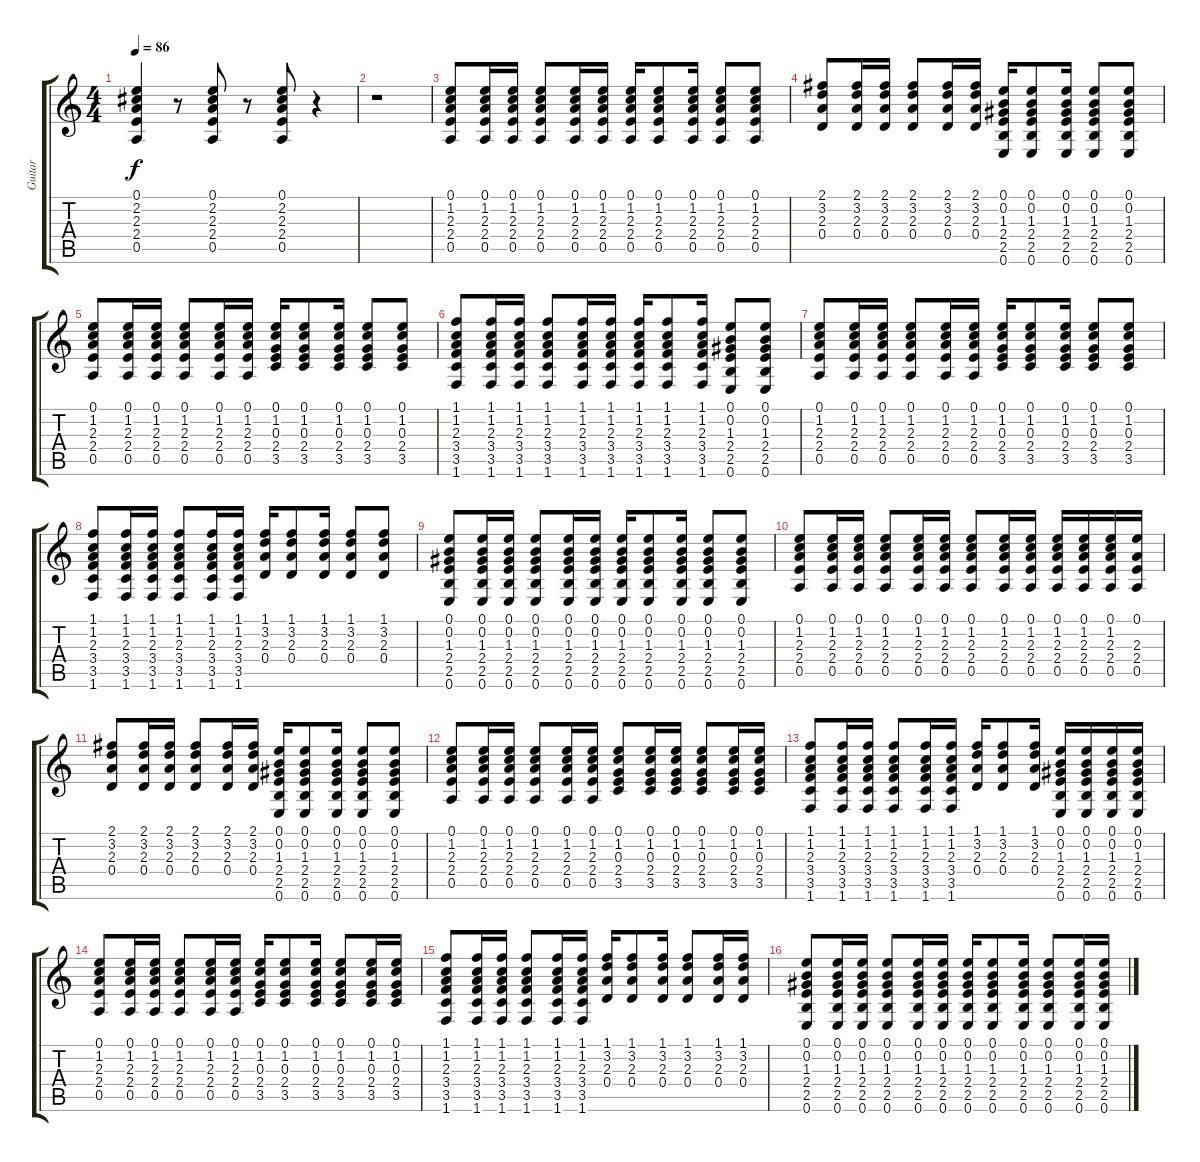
\track ("Guitar" "Guitar") {instrument acousticguitarsteel}
\staff {score tabs}
\tuning (E4 B3 G3 D3 A2 E2) {hide}
\ts (4 4)
\tempo 86
\clef g2
\ks c
(0.1 2.2 2.3 2.4 0.5).4{dy f} r.8 (0.1 2.2 2.3 2.4 0.5).8 r.8 (0.1 2.2 2.3 2.4 0.5).8 r.4 |
r.1 |
(0.1 1.2 2.3 2.4 0.5).8 (0.1 1.2 2.3 2.4 0.5).16 (0.1 1.2 2.3 2.4 0.5).16 (0.1 1.2 2.3 2.4 0.5).8 (0.1 1.2 2.3 2.4 0.5).16 (0.1 1.2 2.3 2.4 0.5).16 (0.1 1.2 2.3 2.4 0.5).16 (0.1 1.2 2.3 2.4 0.5).8 (0.1 1.2 2.3 2.4 0.5).16 (0.1 1.2 2.3 2.4 0.5).8 (0.1 1.2 2.3 2.4 0.5).8 |
(2.1 3.2 2.3 0.4).8 (2.1 3.2 2.3 0.4).16 (2.1 3.2 2.3 0.4).16 (2.1 3.2 2.3 0.4).8 (2.1 3.2 2.3 0.4).16 (2.1 3.2 2.3 0.4).16 (0.1 0.2 1.3 2.4 2.5 0.6).16 (0.1 0.2 1.3 2.4 2.5 0.6).8 (0.1 0.2 1.3 2.4 2.5 0.6).16 (0.1 0.2 1.3 2.4 2.5 0.6).8 (0.1 0.2 1.3 2.4 2.5 0.6).8 |
(0.1 1.2 2.3 2.4 0.5).8 (0.1 1.2 2.3 2.4 0.5).16 (0.1 1.2 2.3 2.4 0.5).16 (0.1 1.2 2.3 2.4 0.5).8 (0.1 1.2 2.3 2.4 0.5).16 (0.1 1.2 2.3 2.4 0.5).16 (0.1 1.2 0.3 2.4 3.5).16 (0.1 1.2 0.3 2.4 3.5).8 (0.1 1.2 0.3 2.4 3.5).16 (0.1 1.2 0.3 2.4 3.5).8 (0.1 1.2 0.3 2.4 3.5).8 |
(1.1 1.2 2.3 3.4 3.5 1.6).8 (1.1 1.2 2.3 3.4 3.5 1.6).16 (1.1 1.2 2.3 3.4 3.5 1.6).16 (1.1 1.2 2.3 3.4 3.5 1.6).8 (1.1 1.2 2.3 3.4 3.5 1.6).16 (1.1 1.2 2.3 3.4 3.5 1.6).16 (1.1 1.2 2.3 3.4 3.5 1.6).16 (1.1 1.2 2.3 3.4 3.5 1.6).8 (1.1 1.2 2.3 3.4 3.5 1.6).16 (0.1 0.2 1.3 2.4 2.5 0.6).8 (0.1 0.2 1.3 2.4 2.5 0.6).8 |
(0.1 1.2 2.3 2.4 0.5).8 (0.1 1.2 2.3 2.4 0.5).16 (0.1 1.2 2.3 2.4 0.5).16 (0.1 1.2 2.3 2.4 0.5).8 (0.1 1.2 2.3 2.4 0.5).16 (0.1 1.2 2.3 2.4 0.5).16 (0.1 1.2 0.3 2.4 3.5).16 (0.1 1.2 0.3 2.4 3.5).8 (0.1 1.2 0.3 2.4 3.5).16 (0.1 1.2 0.3 2.4 3.5).8 (0.1 1.2 0.3 2.4 3.5).8 |
(1.1 1.2 2.3 3.4 3.5 1.6).8 (1.1 1.2 2.3 3.4 3.5 1.6).16 (1.1 1.2 2.3 3.4 3.5 1.6).16 (1.1 1.2 2.3 3.4 3.5 1.6).8 (1.1 1.2 2.3 3.4 3.5 1.6).16 (1.1 1.2 2.3 3.4 3.5 1.6).16 (1.1 3.2 2.3 0.4).16 (1.1 3.2 2.3 0.4).8 (1.1 3.2 2.3 0.4).16 (1.1 3.2 2.3 0.4).8 (1.1 3.2 2.3 0.4).8 |
(0.1 0.2 1.3 2.4 2.5 0.6).8 (0.1 0.2 1.3 2.4 2.5 0.6).16 (0.1 0.2 1.3 2.4 2.5 0.6).16 (0.1 0.2 1.3 2.4 2.5 0.6).8 (0.1 0.2 1.3 2.4 2.5 0.6).16 (0.1 0.2 1.3 2.4 2.5 0.6).16 (0.1 0.2 1.3 2.4 2.5 0.6).16 (0.1 0.2 1.3 2.4 2.5 0.6).8 (0.1 0.2 1.3 2.4 2.5 0.6).16 (0.1 0.2 1.3 2.4 2.5 0.6).8 (0.1 0.2 1.3 2.4 2.5 0.6).8 |
(0.1 1.2 2.3 2.4 0.5).8 (0.1 1.2 2.3 2.4 0.5).16 (0.1 1.2 2.3 2.4 0.5).16 (0.1 1.2 2.3 2.4 0.5).8 (0.1 1.2 2.3 2.4 0.5).16 (0.1 1.2 2.3 2.4 0.5).16 (0.1 1.2 2.3 2.4 0.5).8 (0.1 1.2 2.3 2.4 0.5).16 (0.1 1.2 2.3 2.4 0.5).16 (0.1 1.2 2.3 2.4 0.5).16 (0.1 1.2 2.3 2.4 0.5).16 (0.1 1.2 2.3 2.4 0.5).16 (0.1 2.3 2.4 0.5).16 |
(2.1 3.2 2.3 0.4).8 (2.1 3.2 2.3 0.4).16 (2.1 3.2 2.3 0.4).16 (2.1 3.2 2.3 0.4).8 (2.1 3.2 2.3 0.4).16 (2.1 3.2 2.3 0.4).16 (0.1 0.2 1.3 2.4 2.5 0.6).16 (0.1 0.2 1.3 2.4 2.5 0.6).8 (0.1 0.2 1.3 2.4 2.5 0.6).16 (0.1 0.2 1.3 2.4 2.5 0.6).8 (0.1 0.2 1.3 2.4 2.5 0.6).8 |
(0.1 1.2 2.3 2.4 0.5).8 (0.1 1.2 2.3 2.4 0.5).16 (0.1 1.2 2.3 2.4 0.5).16 (0.1 1.2 2.3 2.4 0.5).8 (0.1 1.2 2.3 2.4 0.5).16 (0.1 1.2 2.3 2.4 0.5).16 (0.1 1.2 0.3 2.4 3.5).8 (0.1 1.2 0.3 2.4 3.5).16 (0.1 1.2 0.3 2.4 3.5).16 (0.1 1.2 0.3 2.4 3.5).8 (0.1 1.2 0.3 2.4 3.5).16 (0.1 1.2 0.3 2.4 3.5).16 |
(1.1 1.2 2.3 3.4 3.5 1.6).8 (1.1 1.2 2.3 3.4 3.5 1.6).16 (1.1 1.2 2.3 3.4 3.5 1.6).16 (1.1 1.2 2.3 3.4 3.5 1.6).8 (1.1 1.2 2.3 3.4 3.5 1.6).16 (1.1 1.2 2.3 3.4 3.5 1.6).16 (1.1 3.2 2.3 0.4).16 (1.1 3.2 2.3 0.4).8 (1.1 3.2 2.3 0.4).16 (0.1 0.2 1.3 2.4 2.5 0.6).16 (0.1 0.2 1.3 2.4 2.5 0.6).16 (0.1 0.2 1.3 2.4 2.5 0.6).16 (0.1 0.2 1.3 2.4 2.5 0.6).16 |
(0.1 1.2 2.3 2.4 0.5).8 (0.1 1.2 2.3 2.4 0.5).16 (0.1 1.2 2.3 2.4 0.5).16 (0.1 1.2 2.3 2.4 0.5).8 (0.1 1.2 2.3 2.4 0.5).16 (0.1 1.2 2.3 2.4 0.5).16 (0.1 1.2 0.3 2.4 3.5).16 (0.1 1.2 0.3 2.4 3.5).8 (0.1 1.2 0.3 2.4 3.5).16 (0.1 1.2 0.3 2.4 3.5).8 (0.1 1.2 0.3 2.4 3.5).16 (0.1 1.2 0.3 2.4 3.5).16 |
(1.1 1.2 2.3 3.4 3.5 1.6).8 (1.1 1.2 2.3 3.4 3.5 1.6).16 (1.1 1.2 2.3 3.4 3.5 1.6).16 (1.1 1.2 2.3 3.4 3.5 1.6).8 (1.1 1.2 2.3 3.4 3.5 1.6).16 (1.1 1.2 2.3 3.4 3.5 1.6).16 (1.1 3.2 2.3 0.4).16 (1.1 3.2 2.3 0.4).8 (1.1 3.2 2.3 0.4).16 (1.1 3.2 2.3 0.4).8 (1.1 3.2 2.3 0.4).16 (1.1 3.2 2.3 0.4).16 |
(0.1 0.2 1.3 2.4 2.5 0.6).8 (0.1 0.2 1.3 2.4 2.5 0.6).16 (0.1 0.2 1.3 2.4 2.5 0.6).16 (0.1 0.2 1.3 2.4 2.5 0.6).8 (0.1 0.2 1.3 2.4 2.5 0.6).16 (0.1 0.2 1.3 2.4 2.5 0.6).16 (0.1 0.2 1.3 2.4 2.5 0.6).16 (0.1 0.2 1.3 2.4 2.5 0.6).8 (0.1 0.2 1.3 2.4 2.5 0.6).16 (0.1 0.2 1.3 2.4 2.5 0.6).8 (0.1 0.2 1.3 2.4 2.5 0.6).16 (0.1 0.2 1.3 2.4 2.5 0.6).16
